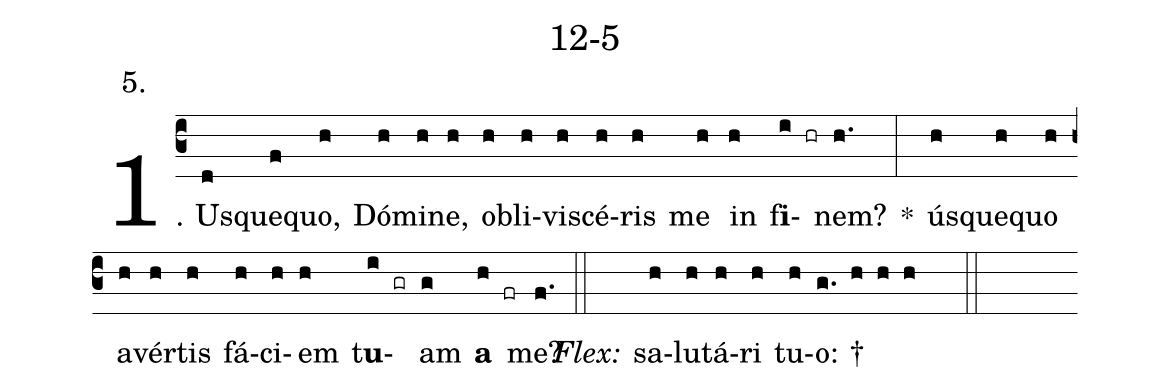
name: 12-5;
annotation: 5.;
%%
(c3)1. Us(d)que(f)quo,(h) Dó(h)mi(h)ne,(h) ob(h)li(h)vi(h)scé(h)ris(h) me(h) in(h) f<b>i</b>(i hr)nem?(h.) *(:) ús(h)que(h)quo(h) a(h)vér(h)tis(h) fá(h)ci(h)em(h) t<b>u</b>(i gr)am(g) <b>a</b>(h fr) me?(f.) (::)
<i>Flex:</i>()  sa(h)lu(h)tá(h)ri(h) tu(h)o: †(g. h h h  ::)
